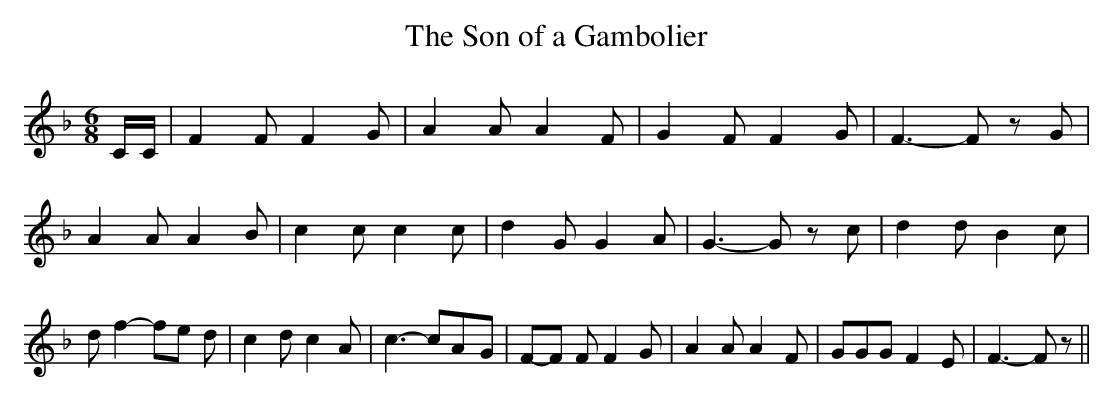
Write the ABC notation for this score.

X:1
T:The Son of a Gambolier
M:6/8
L:1/8
K:F
 C/2C/2| F2 F F2 G| A2 A A2 F| G2 F F2 G| F3- F z G| A2 A A2 B| c2 c c2 c|\
 d2 G G2 A| G3- G z c| d2 d B2 c| d f2- fe d| c2 d c2 A| c3- cA-G|\
F-F F F2 G| A2 A A2 F| GGG F2 E| F3- F z||
